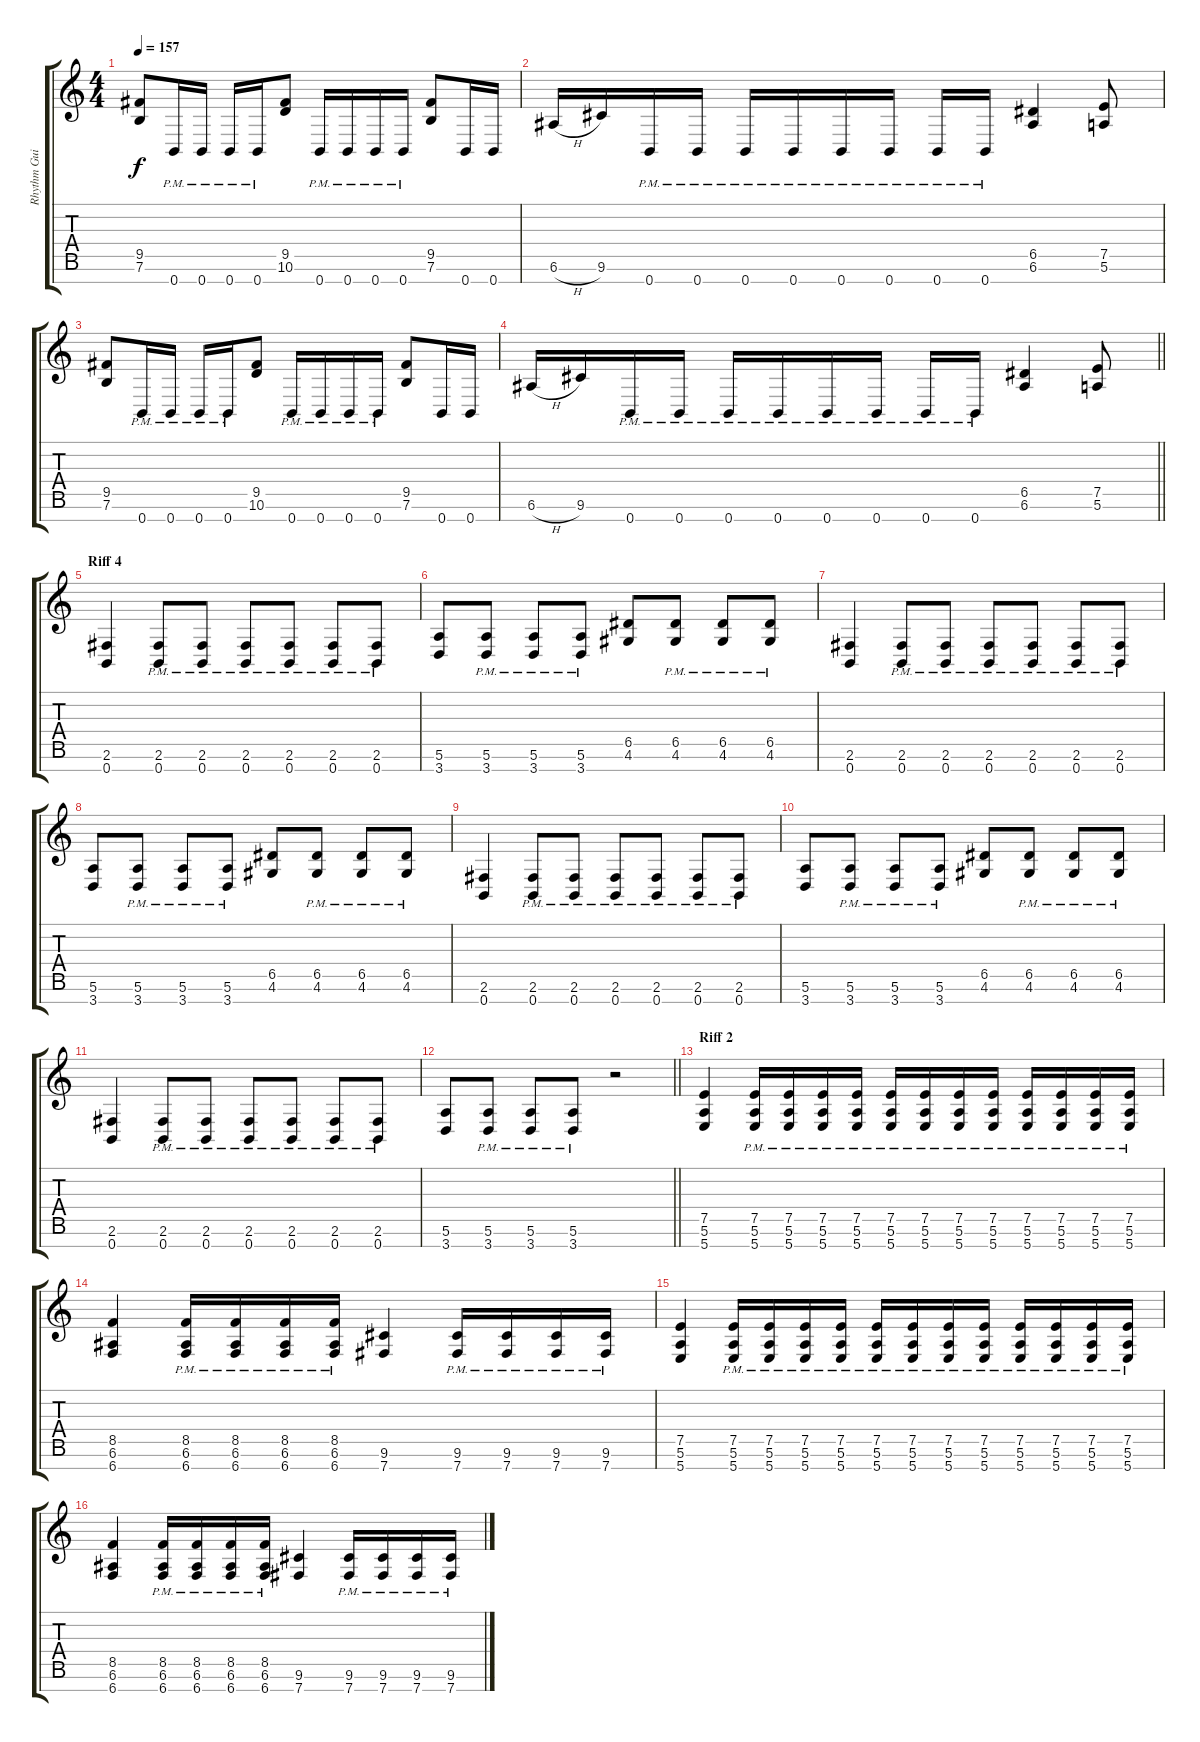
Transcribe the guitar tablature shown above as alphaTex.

\track ("Rhythm Guitar 1" "Rhythm Gui") {instrument distortionguitar}
\staff {score tabs}
\tuning (E4 B3 G3 D3 A2 E2 B1) {hide}
\ts (4 4)
\tempo 157
\clef g2
\ks c
(9.5 7.6).8{dy f} 0.7{pm}.16 0.7{pm}.16 0.7{pm}.16 0.7{pm}.16 (9.5 10.6).8 0.7{pm}.16 0.7{pm}.16 0.7{pm}.16 0.7{pm}.16 (9.5 7.6).8 0.7.16 0.7.16 |
6.6{h}.16 9.6.16 0.7{pm}.16 0.7{pm}.16 0.7{pm}.16 0.7{pm}.16 0.7{pm}.16 0.7{pm}.16 0.7{pm}.16 0.7{pm}.16 (6.5 6.6).4 (7.5 5.6).8 |
(9.5 7.6).8 0.7{pm}.16 0.7{pm}.16 0.7{pm}.16 0.7{pm}.16 (9.5 10.6).8 0.7{pm}.16 0.7{pm}.16 0.7{pm}.16 0.7{pm}.16 (9.5 7.6).8 0.7.16 0.7.16 |
\barLineRight lightlight
6.6{h}.16 9.6.16 0.7{pm}.16 0.7{pm}.16 0.7{pm}.16 0.7{pm}.16 0.7{pm}.16 0.7{pm}.16 0.7{pm}.16 0.7{pm}.16 (6.5 6.6).4 (7.5 5.6).8 |
\section ("" "Riff 4")
(2.6 0.7).4 (2.6{pm} 0.7{pm}).8 (2.6{pm} 0.7{pm}).8 (2.6{pm} 0.7{pm}).8 (2.6{pm} 0.7{pm}).8 (2.6{pm} 0.7{pm}).8 (2.6{pm} 0.7{pm}).8 |
(5.6 3.7).8 (5.6{pm} 3.7{pm}).8 (5.6{pm} 3.7{pm}).8 (5.6{pm} 3.7{pm}).8 (6.5 4.6).8 (6.5{pm} 4.6{pm}).8 (6.5{pm} 4.6{pm}).8 (6.5{pm} 4.6{pm}).8 |
(2.6 0.7).4 (2.6{pm} 0.7{pm}).8 (2.6{pm} 0.7{pm}).8 (2.6{pm} 0.7{pm}).8 (2.6{pm} 0.7{pm}).8 (2.6{pm} 0.7{pm}).8 (2.6{pm} 0.7{pm}).8 |
(5.6 3.7).8 (5.6{pm} 3.7{pm}).8 (5.6{pm} 3.7{pm}).8 (5.6{pm} 3.7{pm}).8 (6.5 4.6).8 (6.5{pm} 4.6{pm}).8 (6.5{pm} 4.6{pm}).8 (6.5{pm} 4.6{pm}).8 |
(2.6 0.7).4 (2.6{pm} 0.7{pm}).8 (2.6{pm} 0.7{pm}).8 (2.6{pm} 0.7{pm}).8 (2.6{pm} 0.7{pm}).8 (2.6{pm} 0.7{pm}).8 (2.6{pm} 0.7{pm}).8 |
(5.6 3.7).8 (5.6{pm} 3.7{pm}).8 (5.6{pm} 3.7{pm}).8 (5.6{pm} 3.7{pm}).8 (6.5 4.6).8 (6.5{pm} 4.6{pm}).8 (6.5{pm} 4.6{pm}).8 (6.5{pm} 4.6{pm}).8 |
(2.6 0.7).4 (2.6{pm} 0.7{pm}).8 (2.6{pm} 0.7{pm}).8 (2.6{pm} 0.7{pm}).8 (2.6{pm} 0.7{pm}).8 (2.6{pm} 0.7{pm}).8 (2.6{pm} 0.7{pm}).8 |
\barLineRight lightlight
(5.6 3.7).8 (5.6{pm} 3.7{pm}).8 (5.6{pm} 3.7{pm}).8 (5.6{pm} 3.7{pm}).8 r.2 |
\section ("" "Riff 2")
(7.5 5.6 5.7).4 (7.5{pm} 5.6{pm} 5.7{pm}).16 (7.5{pm} 5.6{pm} 5.7{pm}).16 (7.5{pm} 5.6{pm} 5.7{pm}).16 (7.5{pm} 5.6{pm} 5.7{pm}).16 (7.5{pm} 5.6{pm} 5.7{pm}).16 (7.5{pm} 5.6{pm} 5.7{pm}).16 (7.5{pm} 5.6{pm} 5.7{pm}).16 (7.5{pm} 5.6{pm} 5.7{pm}).16 (7.5{pm} 5.6{pm} 5.7{pm}).16 (7.5{pm} 5.6{pm} 5.7{pm}).16 (7.5{pm} 5.6{pm} 5.7{pm}).16 (7.5{pm} 5.6{pm} 5.7{pm}).16 |
(8.5 6.6 6.7).4 (8.5{pm} 6.6{pm} 6.7{pm}).16 (8.5{pm} 6.6{pm} 6.7{pm}).16 (8.5{pm} 6.6{pm} 6.7{pm}).16 (8.5{pm} 6.6{pm} 6.7{pm}).16 (9.6 7.7).4 (9.6{pm} 7.7{pm}).16 (9.6{pm} 7.7{pm}).16 (9.6{pm} 7.7{pm}).16 (9.6{pm} 7.7{pm}).16 |
(7.5 5.6 5.7).4 (7.5{pm} 5.6{pm} 5.7{pm}).16 (7.5{pm} 5.6{pm} 5.7{pm}).16 (7.5{pm} 5.6{pm} 5.7{pm}).16 (7.5{pm} 5.6{pm} 5.7{pm}).16 (7.5{pm} 5.6{pm} 5.7{pm}).16 (7.5{pm} 5.6{pm} 5.7{pm}).16 (7.5{pm} 5.6{pm} 5.7{pm}).16 (7.5{pm} 5.6{pm} 5.7{pm}).16 (7.5{pm} 5.6{pm} 5.7{pm}).16 (7.5{pm} 5.6{pm} 5.7{pm}).16 (7.5{pm} 5.6{pm} 5.7{pm}).16 (7.5{pm} 5.6{pm} 5.7{pm}).16 |
(8.5 6.6 6.7).4 (8.5{pm} 6.6{pm} 6.7{pm}).16 (8.5{pm} 6.6{pm} 6.7{pm}).16 (8.5{pm} 6.6{pm} 6.7{pm}).16 (8.5{pm} 6.6{pm} 6.7{pm}).16 (9.6 7.7).4 (9.6{pm} 7.7{pm}).16 (9.6{pm} 7.7{pm}).16 (9.6{pm} 7.7{pm}).16 (9.6{pm} 7.7{pm}).16
